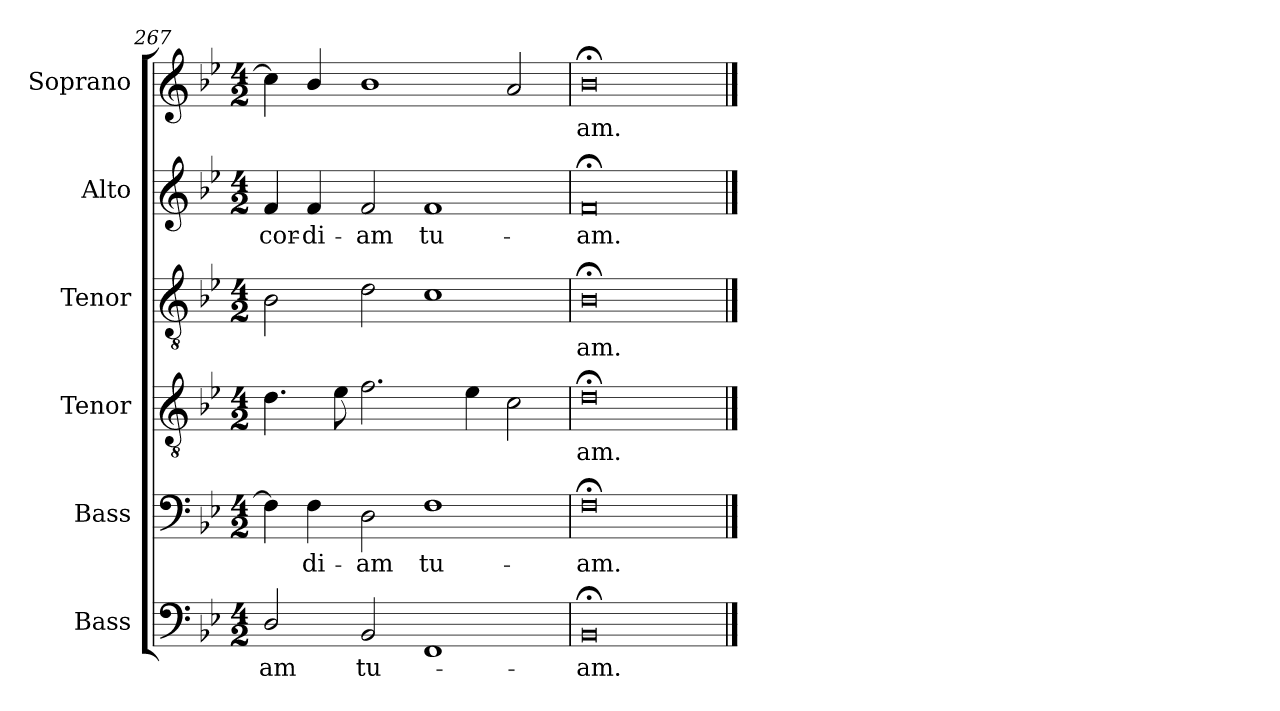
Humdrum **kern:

**kern	**text	**kern	**text	**kern	**text	**kern	**text	**kern	**text	**kern	**text
*part6	*part6	*part5	*part5	*part4	*part4	*part3	*part3	*part2	*part2	*part1	*part1
*staff6	*staff6	*staff5	*staff5	*staff4	*staff4	*staff3	*staff3	*staff2	*staff2	*staff1	*staff1
*I"Bass	*	*I"Bass	*	*I"Tenor	*	*I"Tenor	*	*I"Alto	*	*I"Soprano	*
*I'B2.	*	*I'B1.	*	*I'T2.	*	*I'T1.	*	*I'A.	*	*I'S.	*
*clefF4	*	*clefF4	*	*clefGv2	*	*clefGv2	*	*clefG2	*	*clefG2	*
*	*	*	*	*ITrd7c12	*	*ITrd7c12	*	*	*	*	*
*k[b-e-]	*	*k[b-e-]	*	*k[b-e-]	*	*k[b-e-]	*	*k[b-e-]	*	*k[b-e-]	*
*B-:	*	*B-:	*	*B-:	*	*B-:	*	*B-:	*	*B-:	*
*M4/2	*	*M4/2	*	*M4/2	*	*M4/2	*	*M4/2	*	*M4/2	*
=267	=267	=267	=267	=267	=267	=267	=267	=267	=267	=267	=267
!	!LO:LY:b:color=#000000	!	!	!	!	!	!	!	!	!	!
!	!	!	!	!	!	!	!	!	!LO:LY:b:color=#000000	!	!
2Di/	-am	4Fi\]	.	4.Di\	.	2BB-i\	.	4fi/	-cor-	4cci\]	.
!	!	!	!LO:LY:b:color=#000000	!	!	!	!	!	!	!	!
!	!	!	!	!	!	!	!	!	!LO:LY:b:color=#000000	!	!
.	.	4Fi\	-di-	.	.	.	.	4fi/	-di-	4b-i/	.
.	.	.	.	8E-i\	.	.	.	.	.	.	.
!	!LO:LY:b:color=#000000	!	!	!	!	!	!	!	!	!	!
!	!	!	!LO:LY:b:color=#000000	!	!	!	!	!	!	!	!
!	!	!	!	!	!	!	!	!	!LO:LY:b:color=#000000	!	!
2BB-i/	tu-	2Di\	-am	2.Fi\	.	2Di\	.	2fi/	-am	1b-i	.
!	!	!	!LO:LY:b:color=#000000	!	!	!	!	!	!	!	!
!	!	!	!	!	!	!	!	!	!LO:LY:b:color=#000000	!	!
1FFi	.	1Fi	tu-	.	.	1Ci	.	1fi	tu-	.	.
.	.	.	.	4E-i\	.	.	.	.	.	.	.
.	.	.	.	2Ci\	.	.	.	.	.	2ai/	.
=268	=268	=268	=268	=268	=268	=268	=268	=268	=268	=268	=268
!	!LO:LY:b:color=#000000	!	!	!	!	!	!	!	!	!	!
!	!	!	!LO:LY:b:color=#000000	!	!	!	!	!	!	!	!
!	!	!	!	!	!LO:LY:b:color=#000000	!	!	!	!	!	!
!	!	!	!	!	!	!	!LO:LY:b:color=#000000	!	!	!	!
!	!	!	!	!	!	!	!	!	!LO:LY:b:color=#000000	!	!
!	!	!	!	!	!	!	!	!	!	!	!LO:LY:b:color=#000000
0BB-;i	-am.	0F;i	-am.	0D;i	-am.	0BB-;i	-am.	0f;i	-am.	0b-;i	-am.
==	==	==	==	==	==	==	==	==	==	==	==
*-	*-	*-	*-	*-	*-	*-	*-	*-	*-	*-	*-
